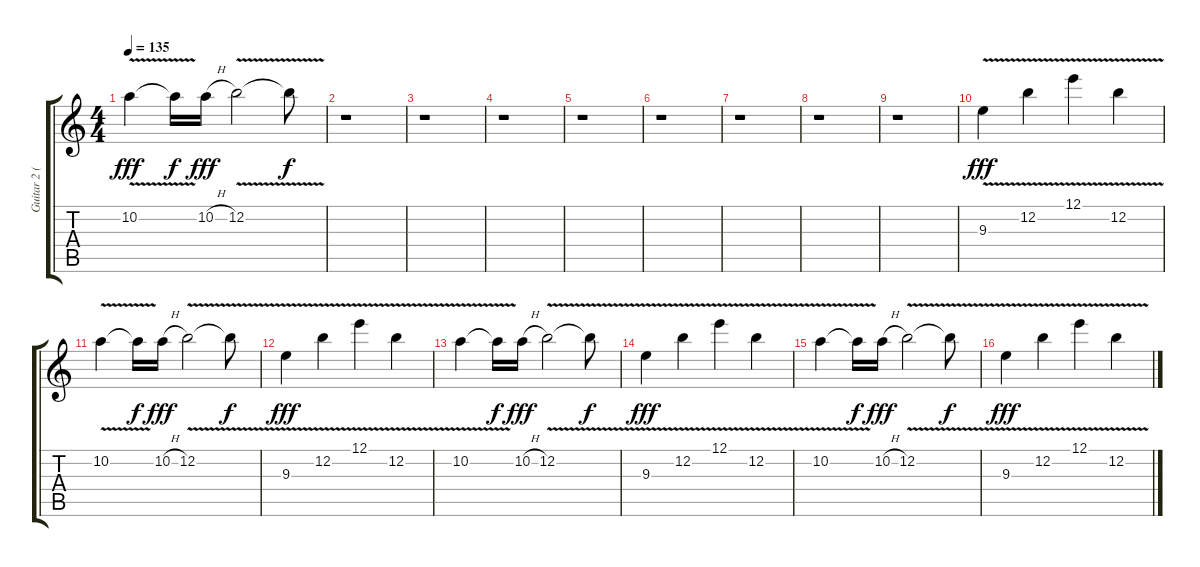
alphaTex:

\track ("Guitar 2 (John 5)" "Guitar 2 (") {instrument overdrivenguitar}
\staff {score tabs}
\tuning (E4 B3 G3 D3 A2 E2) {hide}
\ts (4 4)
\tempo 135
\clef g2
\ks c
10.2{v}.4{dy fff} 10.2{t}.16{dy f} 10.2{h}.16{dy fff} 12.2{v}.2 12.2{t}.8{dy f} |
r.1 |
r.1 |
r.1 |
r.1 |
r.1 |
r.1 |
r.1 |
r.1 |
9.3{v}.4{dy fff instrument pad6metallic} 12.2{v}.4 12.1{v}.4 12.2{v}.4 |
10.2{v}.4 10.2{t}.16{dy f} 10.2{h}.16{dy fff} 12.2{v}.2 12.2{t}.8{dy f} |
9.3{v}.4{dy fff instrument pad6metallic} 12.2{v}.4 12.1{v}.4 12.2{v}.4 |
10.2{v}.4 10.2{t}.16{dy f} 10.2{h}.16{dy fff} 12.2{v}.2 12.2{t}.8{dy f} |
9.3{v}.4{dy fff instrument pad6metallic} 12.2{v}.4 12.1{v}.4 12.2{v}.4 |
10.2{v}.4 10.2{t}.16{dy f} 10.2{h}.16{dy fff} 12.2{v}.2 12.2{t}.8{dy f} |
9.3{v}.4{dy fff instrument pad6metallic} 12.2{v}.4 12.1{v}.4 12.2{v}.4
